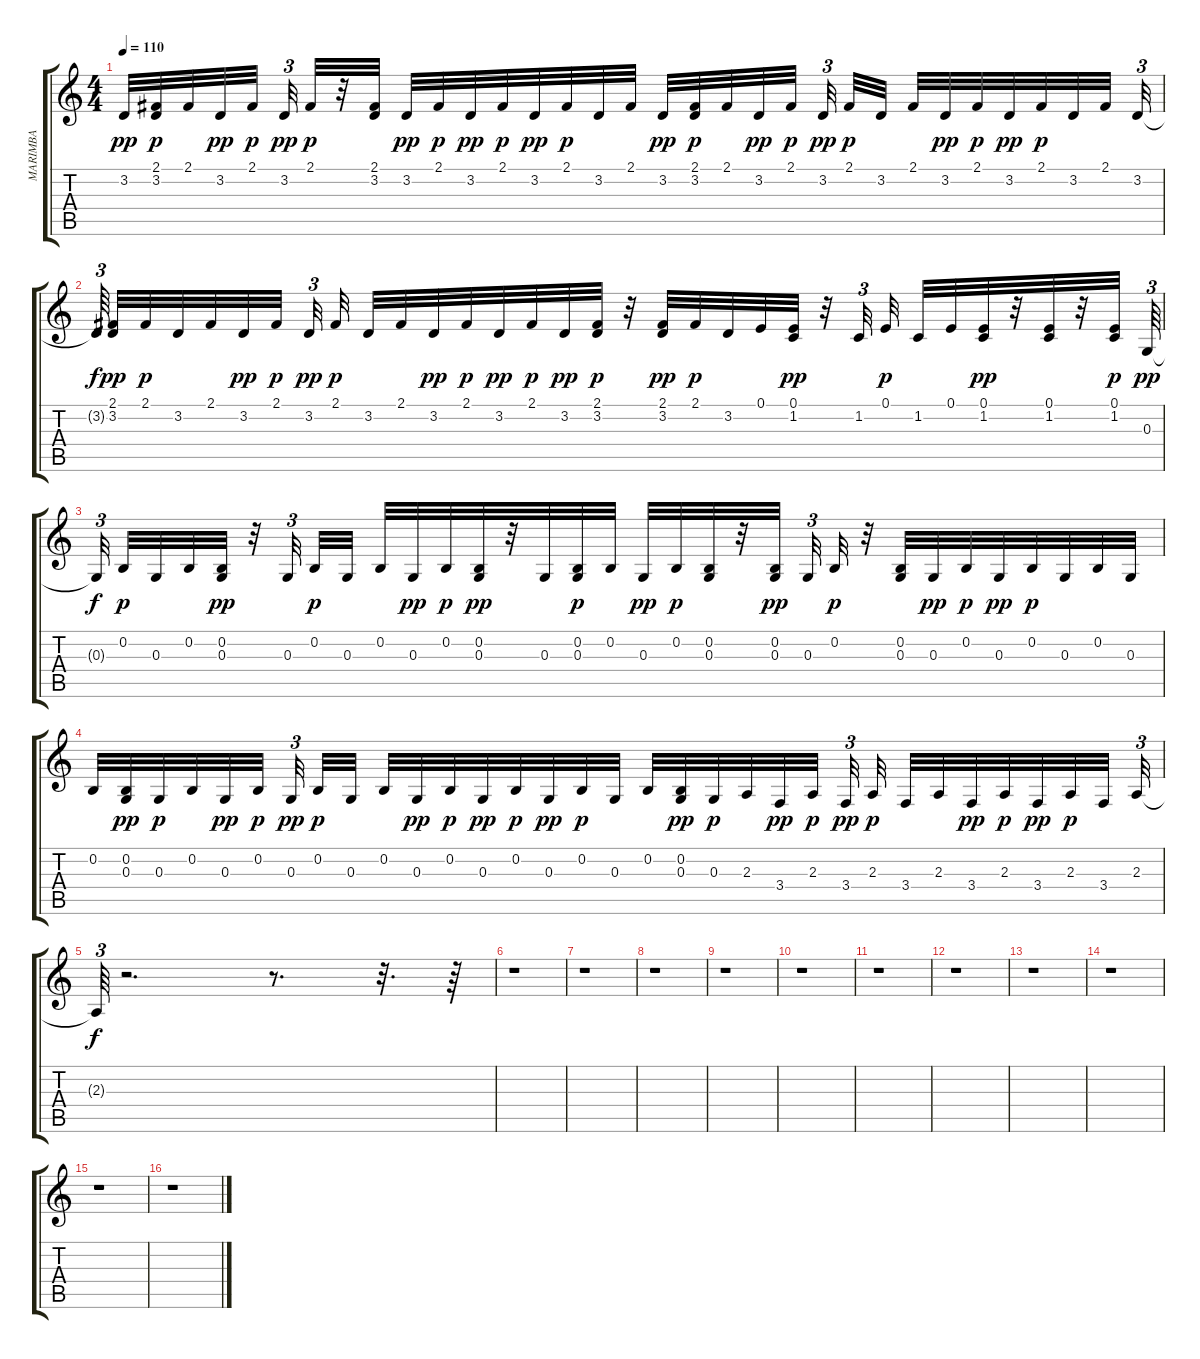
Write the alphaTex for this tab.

\track ("MARIMBA" "MARIMBA") {instrument marimba}
\staff {score tabs}
\tuning (E4 B3 G3 D3 A2 E2) {hide}
\ts (4 4)
\tempo 110
\clef g2
\ks c
3.2.32{dy pp} (2.1 3.2).32{dy p} 2.1.32 3.2.32{dy pp} 2.1.32{dy p} 3.2.32{tu (3 2) dy pp} 2.1.32{dy p} r.32 (2.1 3.2).32 3.2.32{dy pp} 2.1.32{dy p} 3.2.32{dy pp} 2.1.32{dy p} 3.2.32{dy pp} 2.1.32{dy p} 3.2.32 2.1.32 3.2.32{dy pp} (2.1 3.2).32{dy p} 2.1.32 3.2.32{dy pp} 2.1.32{dy p} 3.2.32{tu (3 2) dy pp} 2.1.32{dy p} 3.2.32 2.1.32 3.2.32{dy pp} 2.1.32{dy p} 3.2.32{dy pp} 2.1.32{dy p} 3.2.32 2.1.32 3.2.32{tu (3 2)} |
3.2{t}.64{tu (3 2) dy f} (2.1 3.2).32{dy pp} 2.1.32{dy p} 3.2.32 2.1.32 3.2.32{dy pp} 2.1.32{dy p} 3.2.32{tu (3 2) dy pp} 2.1.32{dy p} 3.2.32 2.1.32 3.2.32{dy pp} 2.1.32{dy p} 3.2.32{dy pp} 2.1.32{dy p} 3.2.32{dy pp} (2.1 3.2).32{dy p} r.32 (2.1 3.2).32{dy pp} 2.1.32{dy p} 3.2.32 0.1.32 (0.1 1.2).32{dy pp} r.32 1.2.32{tu (3 2)} 0.1.32{dy p} 1.2.32 0.1.32 (0.1 1.2).32{dy pp} r.32 (0.1 1.2).32 r.32 (0.1 1.2).32{dy p} 0.3.64{tu (3 2) dy pp} |
0.3{t}.32{tu (3 2) dy f} 0.2.32{dy p} 0.3.32 0.2.32 (0.2 0.3).32{dy pp} r.32 0.3.32{tu (3 2)} 0.2.32{dy p} 0.3.32 0.2.32 0.3.32{dy pp} 0.2.32{dy p} (0.2 0.3).32{dy pp} r.32 0.3.32 (0.2 0.3).32{dy p} 0.2.32 0.3.32{dy pp} 0.2.32{dy p} (0.2 0.3).32 r.32 (0.2 0.3).32{dy pp} 0.3.32{tu (3 2)} 0.2.32{dy p} r.32 (0.2 0.3).32 0.3.32{dy pp} 0.2.32{dy p} 0.3.32{dy pp} 0.2.32{dy p} 0.3.32 0.2.32 0.3.32 |
0.2.32 (0.2 0.3).32{dy pp} 0.3.32{dy p} 0.2.32 0.3.32{dy pp} 0.2.32{dy p} 0.3.32{tu (3 2) dy pp} 0.2.32{dy p} 0.3.32 0.2.32 0.3.32{dy pp} 0.2.32{dy p} 0.3.32{dy pp} 0.2.32{dy p} 0.3.32{dy pp} 0.2.32{dy p} 0.3.32 0.2.32 (0.2 0.3).32{dy pp} 0.3.32{dy p} 2.3.32 3.4.32{dy pp} 2.3.32{dy p} 3.4.32{tu (3 2) dy pp} 2.3.32{dy p} 3.4.32 2.3.32 3.4.32{dy pp} 2.3.32{dy p} 3.4.32{dy pp} 2.3.32{dy p} 3.4.32 2.3.32{tu (3 2)} |
2.3{t}.64{tu (3 2) dy f} r.2{d} r.8{d} r.32{d} r.64 |
r.1 |
r.1 |
r.1 |
r.1 |
r.1 |
r.1 |
r.1 |
r.1 |
r.1 |
r.1 |
r.1
